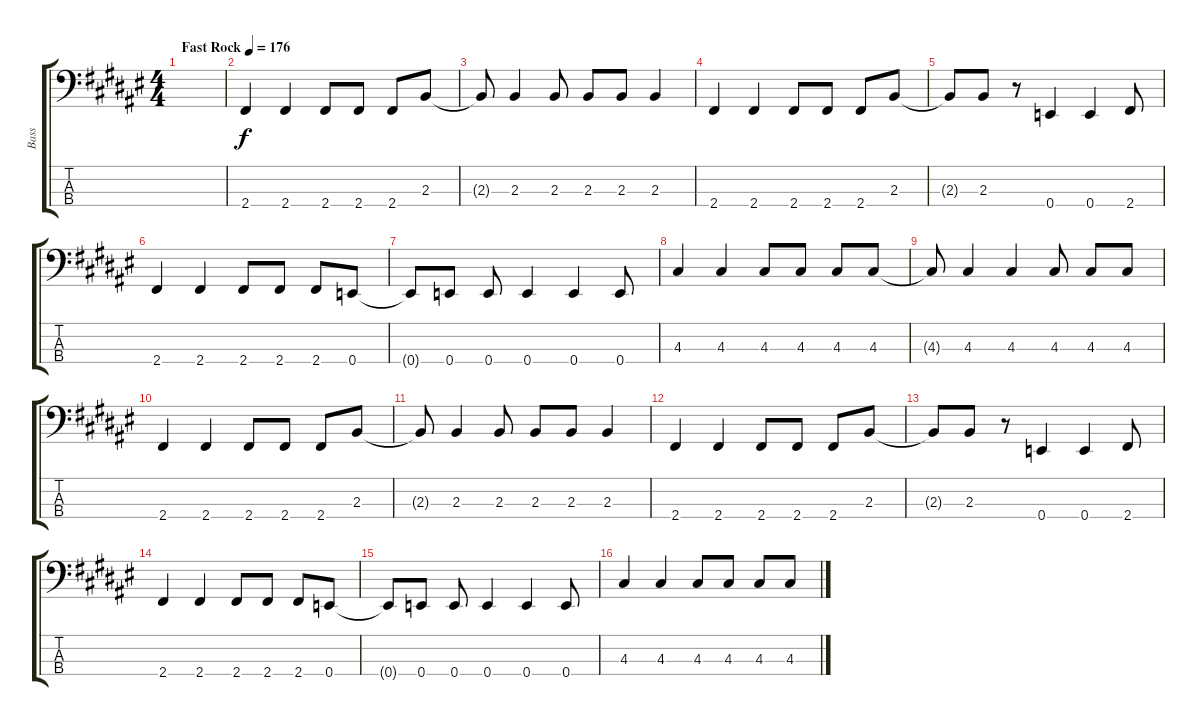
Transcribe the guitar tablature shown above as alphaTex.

\track ("Bass" "Bass") {instrument electricbassfinger}
\staff {score tabs}
\tuning (G2 D2 A1 E1) {hide}
\ts (4 4)
\tempo (176 "Fast Rock")
\clef f4
\ks f#
|
2.4.4 2.4.4 2.4.8 2.4.8 2.4.8 2.3.8 |
2.3{t}.8 2.3.4 2.3.8 2.3.8 2.3.8 2.3.4 |
2.4.4 2.4.4 2.4.8 2.4.8 2.4.8 2.3.8 |
2.3{t}.8 2.3.8 r.8 0.4.4 0.4.4 2.4.8 |
2.4.4 2.4.4 2.4.8 2.4.8 2.4.8 0.4.8 |
0.4{t}.8 0.4.8 0.4.8 0.4.4 0.4.4 0.4.8 |
4.3.4 4.3.4 4.3.8 4.3.8 4.3.8 4.3.8 |
4.3{t}.8 4.3.4 4.3.4 4.3.8 4.3.8 4.3.8 |
2.4.4 2.4.4 2.4.8 2.4.8 2.4.8 2.3.8 |
2.3{t}.8 2.3.4 2.3.8 2.3.8 2.3.8 2.3.4 |
2.4.4 2.4.4 2.4.8 2.4.8 2.4.8 2.3.8 |
2.3{t}.8 2.3.8 r.8 0.4.4 0.4.4 2.4.8 |
2.4.4 2.4.4 2.4.8 2.4.8 2.4.8 0.4.8 |
0.4{t}.8 0.4.8 0.4.8 0.4.4 0.4.4 0.4.8 |
4.3.4 4.3.4 4.3.8 4.3.8 4.3.8 4.3.8
